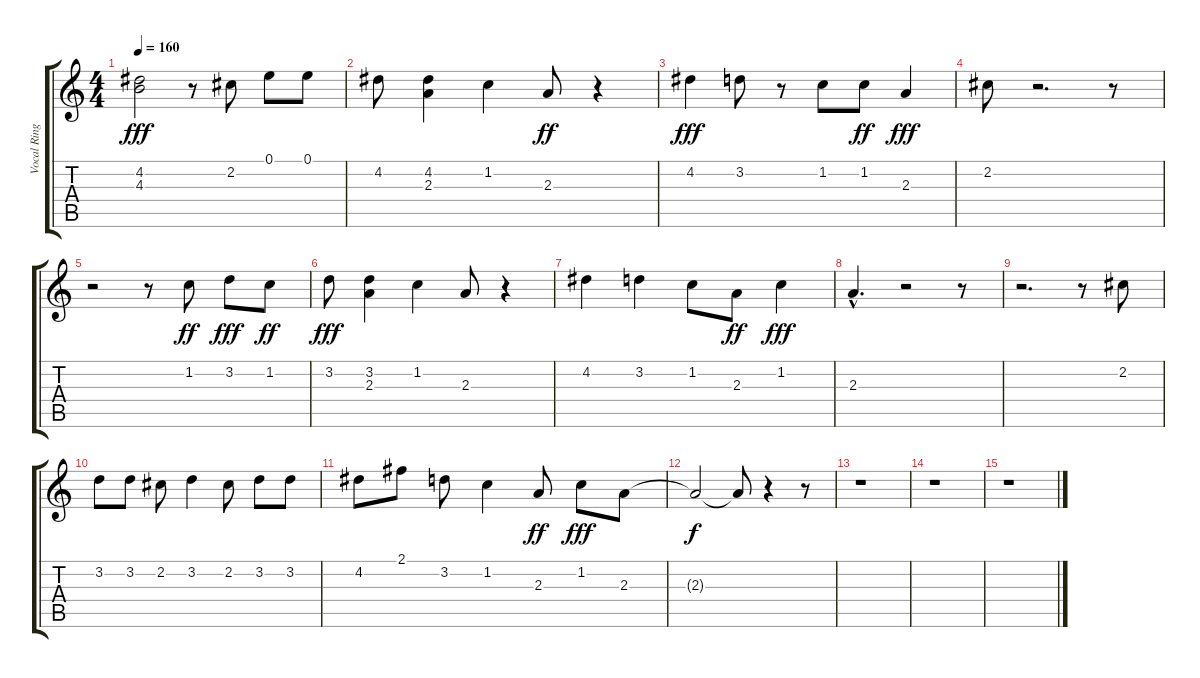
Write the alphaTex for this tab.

\track ("Vocal Ringo" "Vocal Ring") {instrument electricguitarjazz}
\staff {score tabs}
\tuning (E4 B3 G3 D3 A2 E2) {hide}
\ts (4 4)
\tempo 160
\clef g2
\ks c
(4.2 4.3).2{dy fff} r.8 2.2.8 0.1.8 0.1.8 |
4.2.8 (4.2 2.3).4 1.2.4 2.3.8{dy ff} r.4 |
4.2.4{dy fff} 3.2.8 r.8 1.2.8 1.2.8{dy ff} 2.3.4{dy fff} |
2.2.8 r.2{d} r.8 |
r.2 r.8 1.2.8{dy ff} 3.2.8{dy fff} 1.2.8{dy ff} |
3.2.8{dy fff} (3.2 2.3).4 1.2.4 2.3.8 r.4 |
4.2.4 3.2.4 1.2.8 2.3.8{dy ff} 1.2.4{dy fff} |
2.3{hac}.4{d} r.2 r.8 |
r.2{d} r.8 2.2.8 |
3.2.8 3.2.8 2.2.8 3.2.4 2.2.8 3.2.8 3.2.8 |
4.2.8 2.1.8 3.2.8 1.2.4 2.3.8{dy ff} 1.2.8{dy fff} 2.3.8 |
2.3{t}.2{dy f} 2.3{t}.8 r.4 r.8 |
r.1 |
r.1 |
r.1
